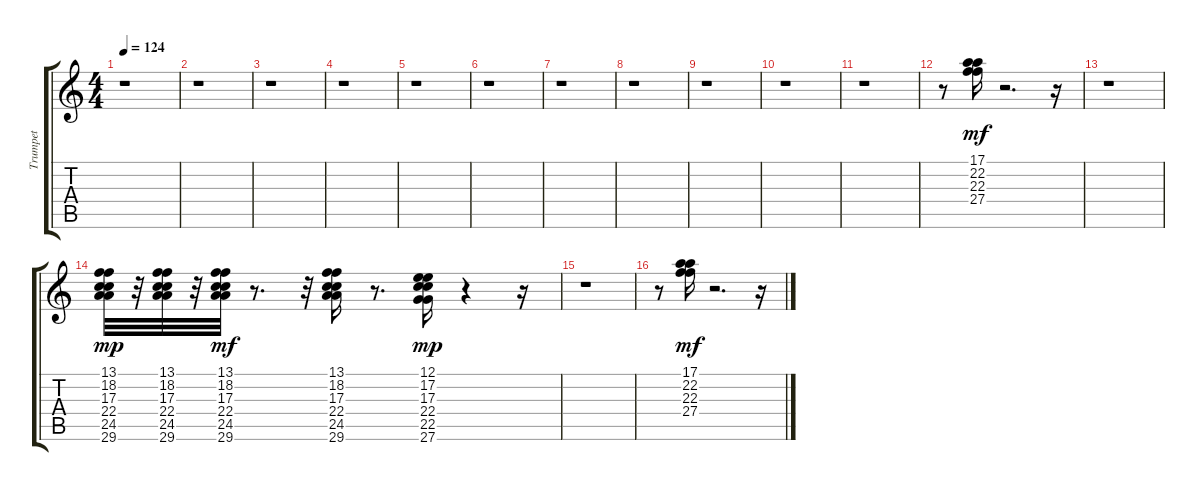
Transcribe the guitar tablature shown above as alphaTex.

\track ("Trumpet" "Trumpet") {instrument trumpet}
\staff {score tabs}
\tuning (E4 B3 G3 D3 A2 E2) {hide}
\ts (4 4)
\tempo 124
\clef g2
\ks c
r.1{dy ff} |
r.1 |
r.1 |
r.1 |
r.1 |
r.1 |
r.1 |
r.1 |
r.1 |
r.1 |
r.1 |
r.8 (17.1 22.2 22.3 27.4).16{dy mf} r.2{d} r.16 |
r.1 |
(13.1 18.2 17.3 22.4 24.5 29.6).32{dy mp} r.32 (13.1 18.2 17.3 22.4 24.5 29.6).32 r.32 (13.1 18.2 17.3 22.4 24.5 29.6).32{dy mf} r.8{d} r.32 (13.1 18.2 17.3 22.4 24.5 29.6).16 r.8{d} (12.1 17.2 17.3 22.4 22.5 27.6).16{dy mp} r.4 r.16 |
r.1 |
r.8 (17.1 22.2 22.3 27.4).16{dy mf} r.2{d} r.16
